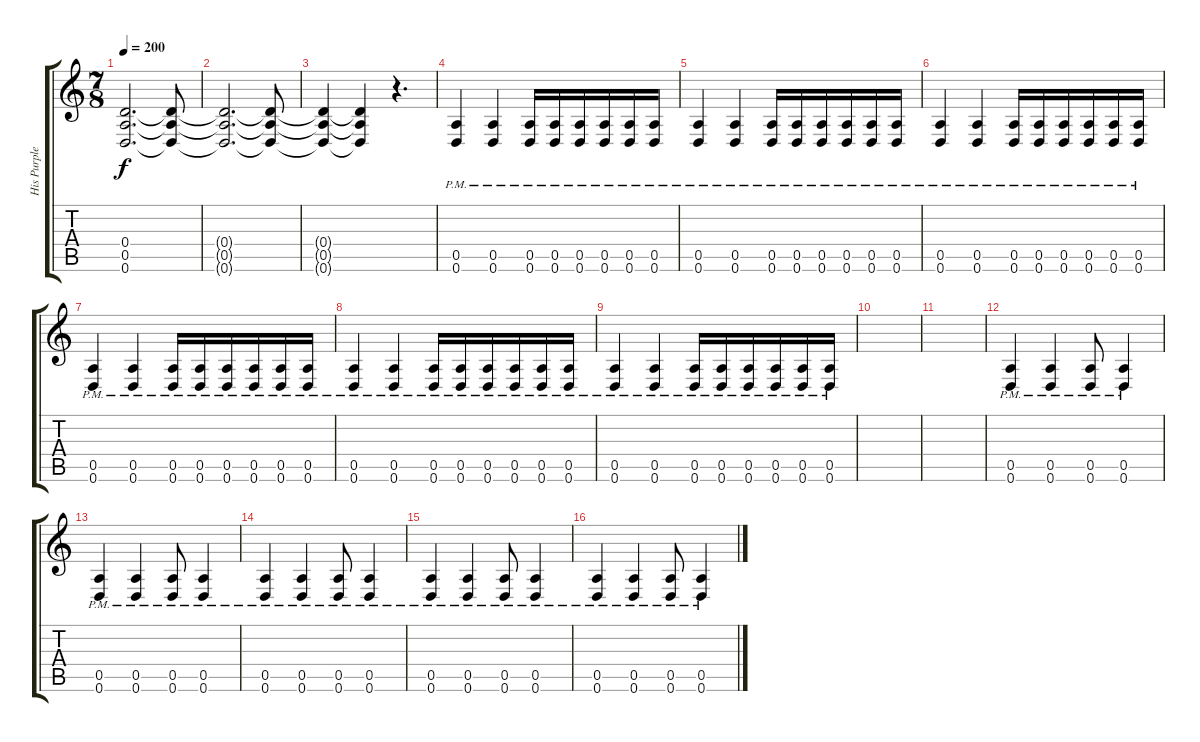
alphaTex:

\track ("His Purple Majesty" "His Purple") {instrument distortionguitar}
\staff {score tabs}
\tuning (E4 B3 G3 D3 A2 D2) {hide}
\ts (7 8)
\tempo 200
\clef g2
\ks c
(0.4{t} 0.5{t} 0.6{t}).2{d dy f} (0.4{t} 0.5{t} 0.6{t}).8 |
(0.4{t} 0.5{t} 0.6{t}).2{d} (0.4{t} 0.5{t} 0.6{t}).8 |
(0.4{t} 0.5{t} 0.6{t}).4 (0.4{t} 0.5{t} 0.6{t}).4 r.4{d} |
(0.5{pm} 0.6{pm}).4 (0.5{pm} 0.6{pm}).4 (0.5{pm} 0.6{pm}).16 (0.5{pm} 0.6{pm}).16 (0.5{pm} 0.6{pm}).16 (0.5{pm} 0.6{pm}).16 (0.5{pm} 0.6{pm}).16 (0.5{pm} 0.6{pm}).16 |
(0.5{pm} 0.6{pm}).4 (0.5{pm} 0.6{pm}).4 (0.5{pm} 0.6{pm}).16 (0.5{pm} 0.6{pm}).16 (0.5{pm} 0.6{pm}).16 (0.5{pm} 0.6{pm}).16 (0.5{pm} 0.6{pm}).16 (0.5{pm} 0.6{pm}).16 |
(0.5{pm} 0.6{pm}).4 (0.5{pm} 0.6{pm}).4 (0.5{pm} 0.6{pm}).16 (0.5{pm} 0.6{pm}).16 (0.5{pm} 0.6{pm}).16 (0.5{pm} 0.6{pm}).16 (0.5{pm} 0.6{pm}).16 (0.5{pm} 0.6{pm}).16 |
(0.5{pm} 0.6{pm}).4 (0.5{pm} 0.6{pm}).4 (0.5{pm} 0.6{pm}).16 (0.5{pm} 0.6{pm}).16 (0.5{pm} 0.6{pm}).16 (0.5{pm} 0.6{pm}).16 (0.5{pm} 0.6{pm}).16 (0.5{pm} 0.6{pm}).16 |
(0.5{pm} 0.6{pm}).4 (0.5{pm} 0.6{pm}).4 (0.5{pm} 0.6{pm}).16 (0.5{pm} 0.6{pm}).16 (0.5{pm} 0.6{pm}).16 (0.5{pm} 0.6{pm}).16 (0.5{pm} 0.6{pm}).16 (0.5{pm} 0.6{pm}).16 |
(0.5{pm} 0.6{pm}).4 (0.5{pm} 0.6{pm}).4 (0.5{pm} 0.6{pm}).16 (0.5{pm} 0.6{pm}).16 (0.5{pm} 0.6{pm}).16 (0.5{pm} 0.6{pm}).16 (0.5{pm} 0.6{pm}).16 (0.5{pm} 0.6{pm}).16 |
|
|
(0.5{pm} 0.6{pm}).4 (0.5{pm} 0.6{pm}).4 (0.5{pm} 0.6{pm}).8 (0.5{pm} 0.6{pm}).4 |
(0.5{pm} 0.6{pm}).4 (0.5{pm} 0.6{pm}).4 (0.5{pm} 0.6{pm}).8 (0.5{pm} 0.6{pm}).4 |
(0.5{pm} 0.6{pm}).4 (0.5{pm} 0.6{pm}).4 (0.5{pm} 0.6{pm}).8 (0.5{pm} 0.6{pm}).4 |
(0.5{pm} 0.6{pm}).4 (0.5{pm} 0.6{pm}).4 (0.5{pm} 0.6{pm}).8 (0.5{pm} 0.6{pm}).4 |
(0.5{pm} 0.6{pm}).4 (0.5{pm} 0.6{pm}).4 (0.5{pm} 0.6{pm}).8 (0.5{pm} 0.6{pm}).4
